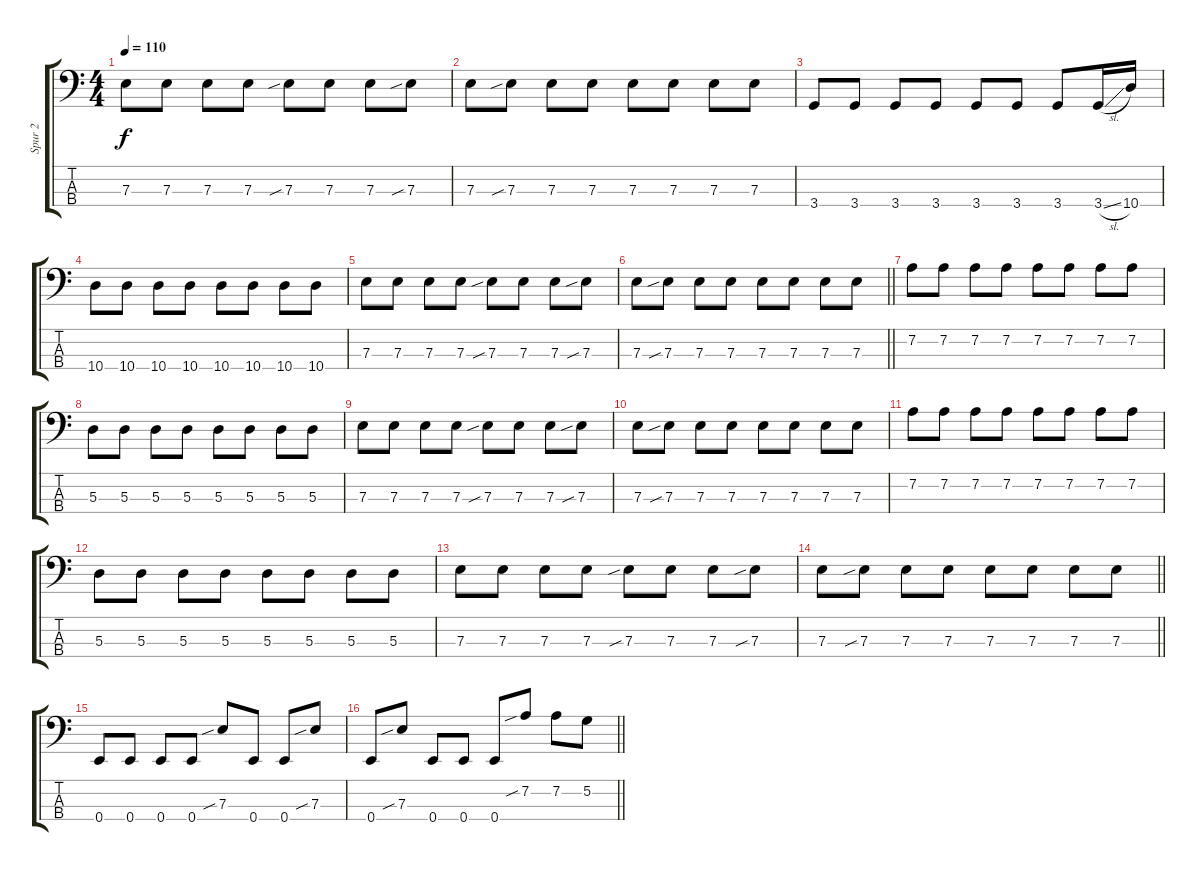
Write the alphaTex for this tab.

\track ("Spur 2" "Spur 2") {instrument electricbasspick}
\staff {score tabs}
\tuning (G2 D2 A1 E1) {hide}
\ts (4 4)
\tempo 110
\clef f4
\ks c
7.3.8{dy f} 7.3.8 7.3.8 7.3.8 7.3{sib}.8 7.3.8 7.3.8 7.3{sib}.8 |
7.3.8 7.3{sib}.8 7.3.8 7.3.8 7.3.8 7.3.8 7.3.8 7.3.8 |
3.4.8 3.4.8 3.4.8 3.4.8 3.4.8 3.4.8 3.4.8 3.4{sl}.16 10.4.16 |
10.4.8 10.4.8 10.4.8 10.4.8 10.4.8 10.4.8 10.4.8 10.4.8 |
7.3.8 7.3.8 7.3.8 7.3.8 7.3{sib}.8 7.3.8 7.3.8 7.3{sib}.8 |
\barLineRight lightlight
7.3.8 7.3{sib}.8 7.3.8 7.3.8 7.3.8 7.3.8 7.3.8 7.3.8 |
7.2.8 7.2.8 7.2.8 7.2.8 7.2.8 7.2.8 7.2.8 7.2.8 |
5.3.8 5.3.8 5.3.8 5.3.8 5.3.8 5.3.8 5.3.8 5.3.8 |
7.3.8 7.3.8 7.3.8 7.3.8 7.3{sib}.8 7.3.8 7.3.8 7.3{sib}.8 |
7.3.8 7.3{sib}.8 7.3.8 7.3.8 7.3.8 7.3.8 7.3.8 7.3.8 |
7.2.8 7.2.8 7.2.8 7.2.8 7.2.8 7.2.8 7.2.8 7.2.8 |
5.3.8 5.3.8 5.3.8 5.3.8 5.3.8 5.3.8 5.3.8 5.3.8 |
7.3.8 7.3.8 7.3.8 7.3.8 7.3{sib}.8 7.3.8 7.3.8 7.3{sib}.8 |
\barLineRight lightlight
7.3.8 7.3{sib}.8 7.3.8 7.3.8 7.3.8 7.3.8 7.3.8 7.3.8 |
0.4.8 0.4.8 0.4.8 0.4.8 7.3{sib}.8 0.4.8 0.4.8 7.3{sib}.8 |
\barLineRight lightlight
0.4.8 7.3{sib}.8 0.4.8 0.4.8 0.4.8 7.2{sib}.8 7.2.8 5.2.8
